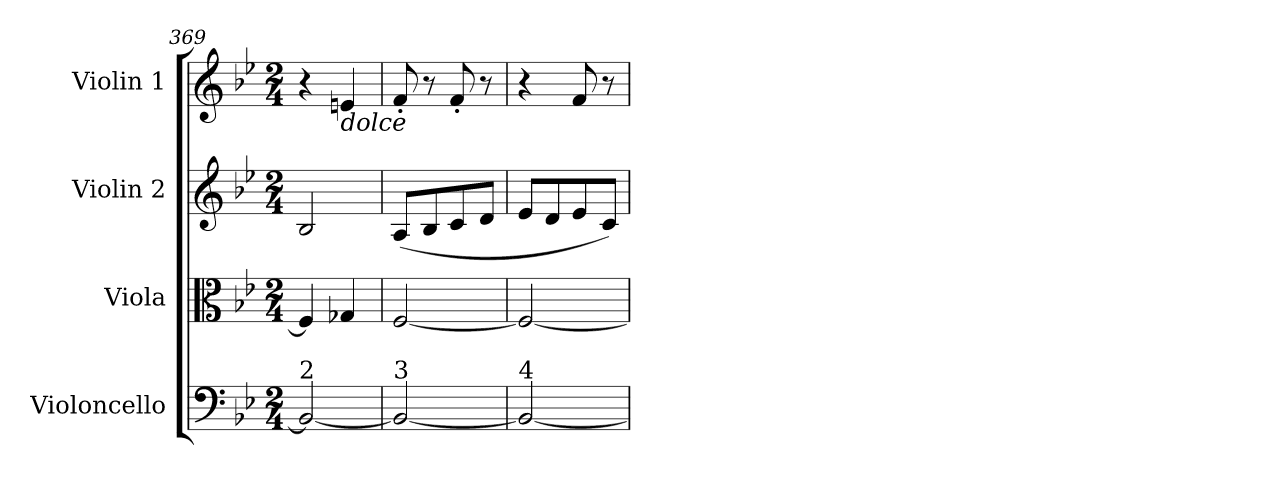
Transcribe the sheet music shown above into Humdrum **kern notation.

**kern	**kern	**kern	**kern
*part4	*part3	*part2	*part1
*staff4	*staff3	*staff2	*staff1
*I"Violoncello	*I"Viola	*I"Violin 2	*I"Violin 1
*I'Vc	*I'Vla	*I'Vln	*I'Vln
*clefF4	*clefC3	*clefG2	*clefG2
*k[b-e-]	*k[b-e-]	*k[b-e-]	*k[b-e-]
*M2/4	*M2/4	*M2/4	*M2/4
=369	=369	=369	=369
!LO:TX:a:t=2	!	!	!
2BB-/_	4F/]	2B-/	4r
!	!	!	!LO:TX:b:i:t=dolce
.	4G-X/	.	4en/
=370	=370	=370	=370
!LO:TX:a:t=3	!	!	!
2BB-/_	[2F/	(8A/L	8f'/
.	.	8B-/	8r
.	.	8c/	8f'/
.	.	8d/J	8r
=371	=371	=371	=371
!LO:TX:a:t=4	!	!	!
2BB-/_	2F/_	8e-/L	4r
.	.	8d/	.
.	.	8e-/	8f/
.	.	8c/J)	8r
=	=	=	=
*-	*-	*-	*-
